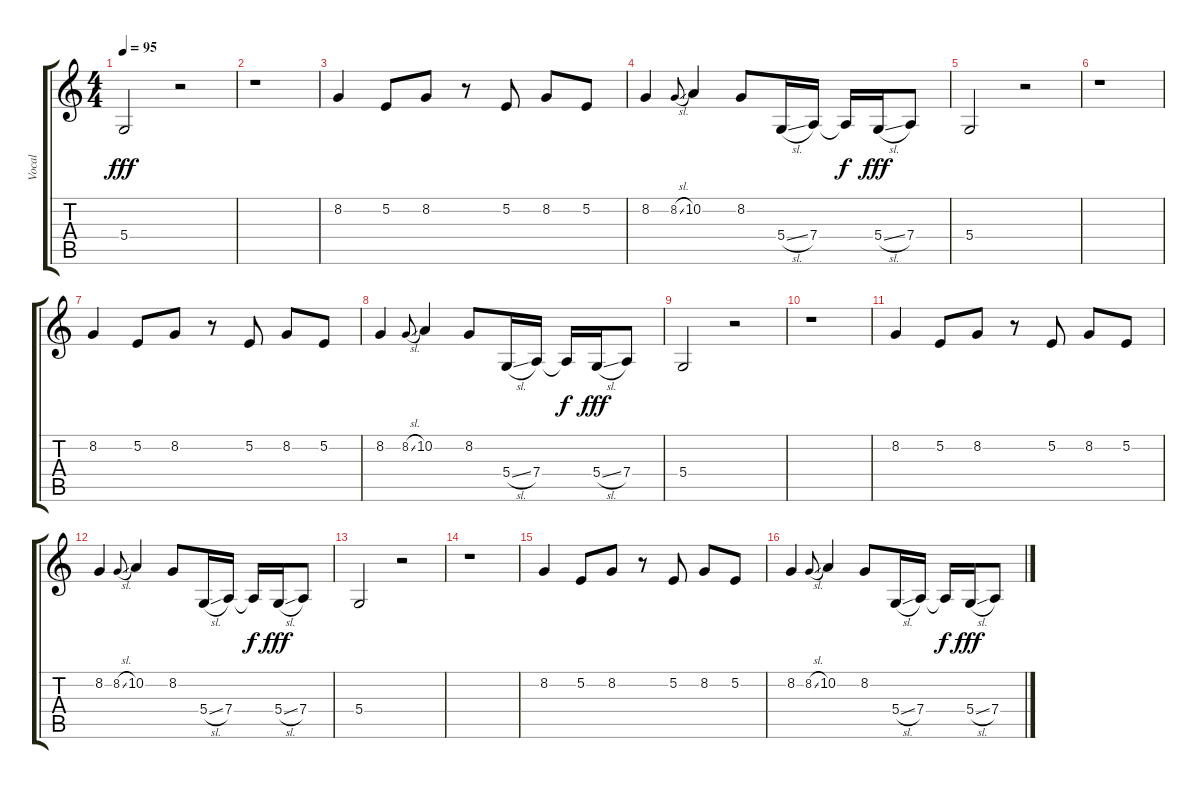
\track ("Vocal" "Vocal") {instrument lead6voice}
\staff {score tabs}
\tuning (E4 B3 G3 D3 A2 E2) {hide}
\ts (4 4)
\tempo 95
\clef g2
\ks c
5.4.2{dy fff} r.2 |
r.1 |
8.2.4 5.2.8 8.2.8 r.8 5.2.8 8.2.8 5.2.8 |
8.2.4 8.2{sl}.8{gr onbeat} 10.2.4 8.2.8 5.4{sl}.16 7.4.16 7.4{t}.16{dy f} 5.4{sl}.16{dy fff} 7.4.8 |
5.4.2 r.2 |
r.1 |
8.2.4 5.2.8 8.2.8 r.8 5.2.8 8.2.8 5.2.8 |
8.2.4 8.2{sl}.8{gr onbeat} 10.2.4 8.2.8 5.4{sl}.16 7.4.16 7.4{t}.16{dy f} 5.4{sl}.16{dy fff} 7.4.8 |
5.4.2 r.2 |
r.1 |
8.2.4{volume 10} 5.2.8 8.2.8 r.8 5.2.8 8.2.8 5.2.8 |
8.2.4 8.2{sl}.8{gr onbeat} 10.2.4 8.2.8 5.4{sl}.16 7.4.16 7.4{t}.16{dy f} 5.4{sl}.16{dy fff} 7.4.8 |
5.4.2 r.2 |
r.1 |
8.2.4{volume 5} 5.2.8 8.2.8 r.8 5.2.8 8.2.8 5.2.8 |
8.2.4 8.2{sl}.8{gr onbeat} 10.2.4 8.2.8 5.4{sl}.16 7.4.16 7.4{t}.16{dy f} 5.4{sl}.16{dy fff} 7.4.8
